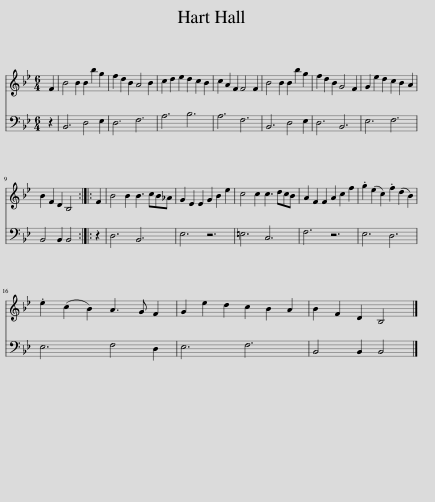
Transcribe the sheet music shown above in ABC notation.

X:1
%%score 1 2
L:1/8
M:6/4
I:linebreak $
K:Bb
V:1 treble
V:2 bass
V:1
 F2 | B4 B2 B2 b2 g2 | f2 d2 B2 A4 B2 | c2 d2 e2 d2 c2 B2 | c2 A2 F2 F4 F2 | %5
 B4 B2 B2 b2 g2 | f2 d2 B2 G4 F2 | G2 e2 d2 c2 B2 A2 |$ B2 F2 D2 B,4 :: F2 | %10
 B4 B2 B3 cB_A | G2 E2 E2 G2 B2 e2 | c4 c2 c3 dcB | A2 F2 F2 A2 c2 f2 | .g2 (e2 c2) .f2 (d2 B2) |$ %15
 .e2 (c2 B2) A3 G F2 | G2 e2 d2 c2 B2 A2 | B2 F2 D2 B,4 |] %18
V:2
 z2 | B,,6 D,4 E,2 | D,6 F,6 | A,6 B,6 | A,6 F,6 | %5
 B,,6 D,4 E,2 | D,6 B,,6 | E,6 F,6 |$ B,,4 B,,2 B,,4 :: z2 | %10
 D,6 B,,6 | E,6 z6 | =E,6 C,6 | F,6 z6 | E,6 D,6 |$ %15
 E,6 F,4 D,2 | E,6 F,6 | B,,4 B,,2 B,,4 |] %18
